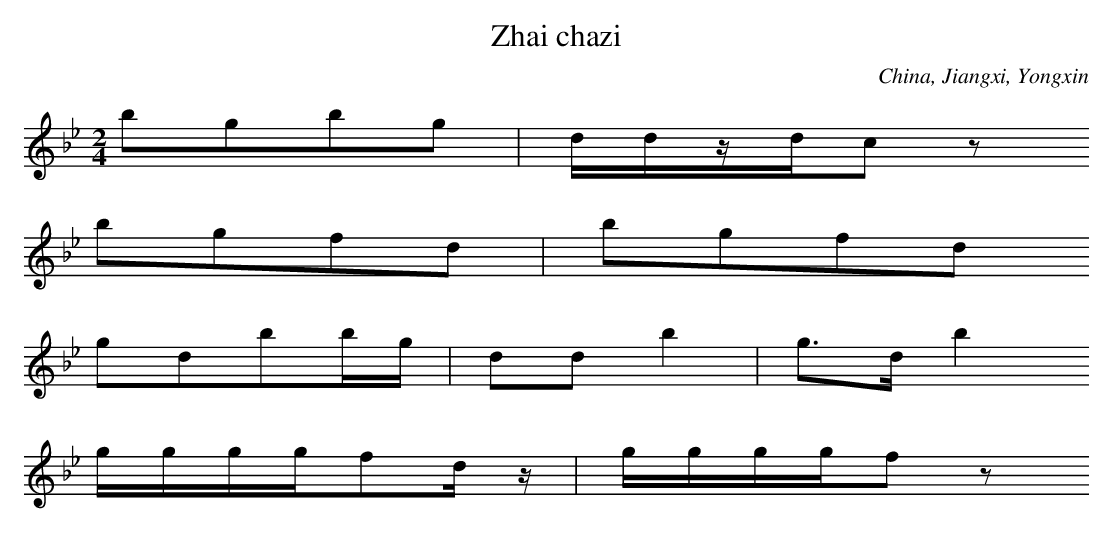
X:1
T: Zhai chazi
O: China, Jiangxi, Yongxin
M: 2/4
L: 1/16
K: Bb
b2g2b2g2 | ddzdc2z2
b2g2f2d2 | b2g2f2d2
g2d2b2bg | d2d2b4 | g3db4
ggggf2dz | ggggf2z2
